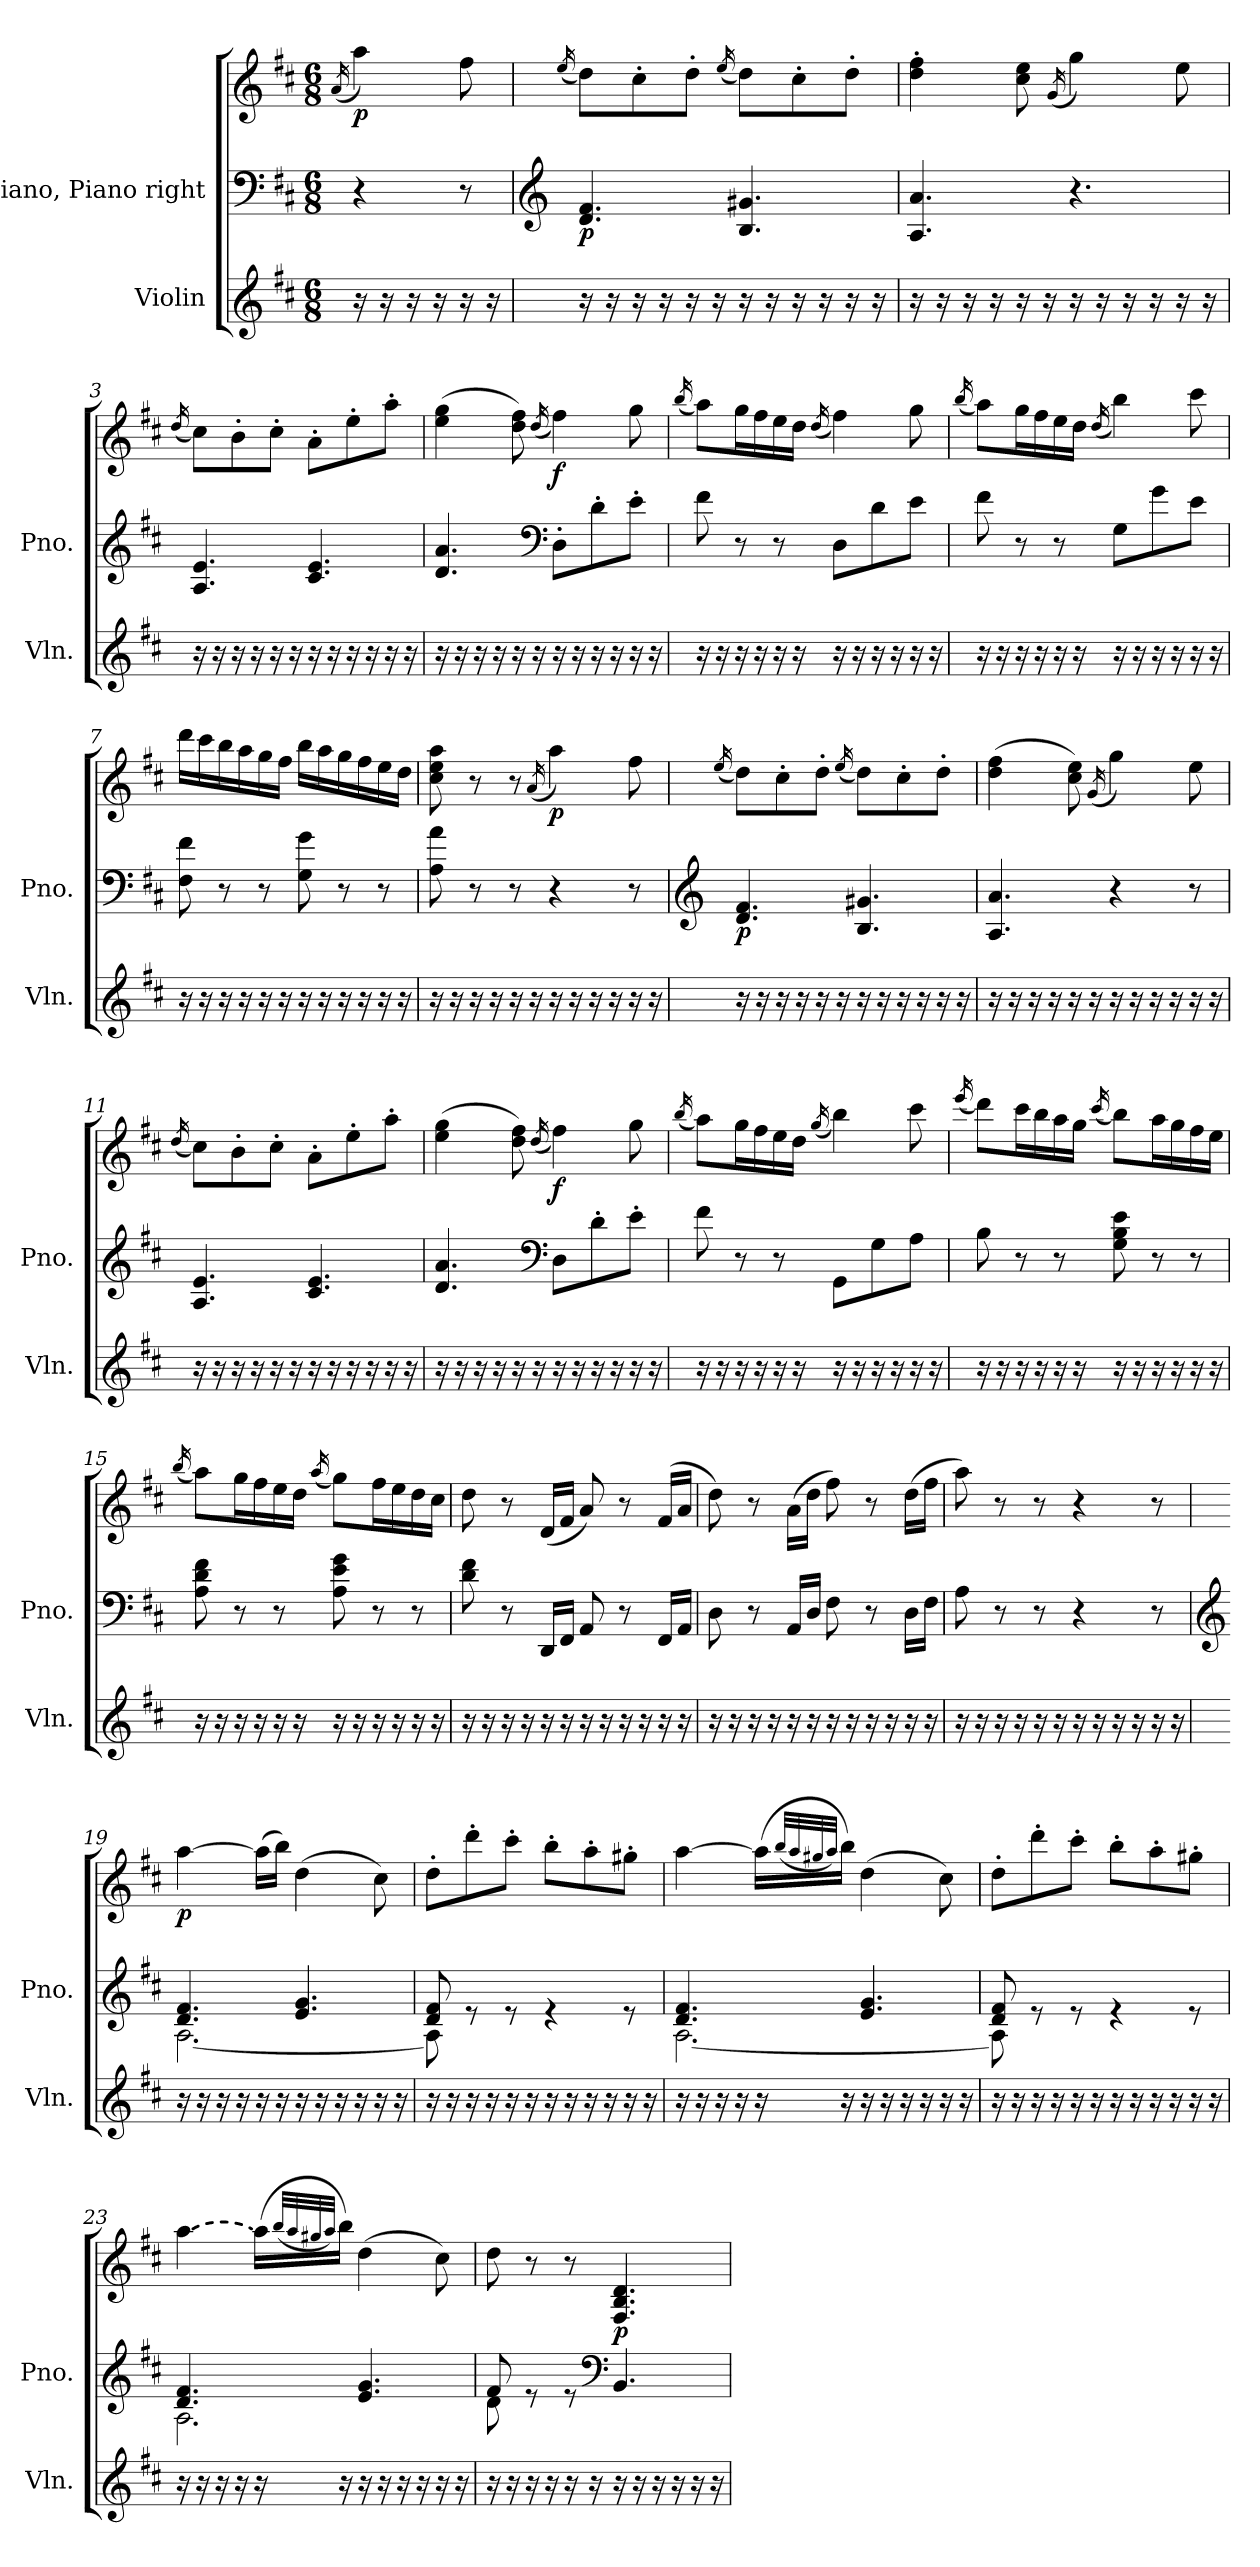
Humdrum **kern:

**kern	**kern	**kern	**dynam
*part2	*part1	*part1	*part1
*staff3	*staff2	*staff1	*staff1/2
*I"Violin	*I"Piano, Piano right	*	*
*I'Vln.	*I'Pno.	*	*
*clefG2	*clefF4	*clefG2	*
*k[f#c#]	*k[f#c#]	*k[f#c#]	*
*M6/8	*M6/8	*M6/8	*
=	=	=	=
.	.	(>16qa/	.
!	!	!	!LO:DY:b
16r	4r	4aa\)	p
16r	.	.	.
16r	.	.	.
16r	.	.	.
16r	8r	8ff#\	.
16r	.	.	.
=1	=1	=1	=1
*	*clefG2	*	*
.	.	(<16qee/	.
!	!	!	!LO:DY:b=2
16r	4.d/ 4.f#/	8dd\L)	p
16r	.	.	.
16r	.	8cc#'\	.
16r	.	.	.
16r	.	8dd'\J	.
16r	.	.	.
.	.	(<16qee/	.
16r	4.B/ 4.g#X/	8dd\L)	.
16r	.	.	.
16r	.	8cc#'\	.
16r	.	.	.
16r	.	8dd'\J	.
16r	.	.	.
=2	=2	=2	=2
16r	4.A/ 4.a/	4dd\' 4ff#\'	.
16r	.	.	.
16r	.	.	.
16r	.	.	.
16r	.	8cc#\ 8ee\	.
16r	.	.	.
.	.	(>16qg/	.
16r	4.r	4gg\)	.
16r	.	.	.
16r	.	.	.
16r	.	.	.
16r	.	8ee\	.
16r	.	.	.
!!LO:LB:g=z
=3	=3	=3	=3
.	.	(<16qdd/	.
16r	4.A/ 4.e/	8cc#\L)	.
16r	.	.	.
16r	.	8b'\	.
16r	.	.	.
16r	.	8cc#'\J	.
16r	.	.	.
16r	4.c#/ 4.e/	8a'\L	.
16r	.	.	.
16r	.	8ee'\	.
16r	.	.	.
16r	.	8aa'\J	.
16r	.	.	.
=4	=4	=4	=4
16r	4.d/ 4.a/	(>4ee\ 4gg\	.
16r	.	.	.
16r	.	.	.
16r	.	.	.
16r	.	8dd\ 8ff#\)	.
16r	.	.	.
*	*clefF4	*	*
.	.	(<16qdd/	.
!	!	!	!LO:DY:b
16r	8D'\L	4ff#\)	f
16r	.	.	.
16r	8d'\	.	.
16r	.	.	.
16r	8e'\J	8gg\	.
16r	.	.	.
=5	=5	=5	=5
.	.	(<16qbb/	.
16r	8f#\	8aa\L)	.
16r	.	.	.
16r	8r	16gg\L	.
16r	.	16ff#\	.
16r	8r	16ee\	.
16r	.	16dd\JJ	.
.	.	(<16qdd/	.
16r	8D\L	4ff#\)	.
16r	.	.	.
16r	8d\	.	.
16r	.	.	.
16r	8e\J	8gg\	.
16r	.	.	.
!!LO:LB:g=z
=6	=6	=6	=6
.	.	(<16qbb/	.
16r	8f#\	8aa\L)	.
16r	.	.	.
16r	8r	16gg\L	.
16r	.	16ff#\	.
16r	8r	16ee\	.
16r	.	16dd\JJ	.
.	.	(>16qdd/	.
16r	8G\L	4bb\)	.
16r	.	.	.
16r	8g\	.	.
16r	.	.	.
16r	8e\J	8ccc#\	.
16r	.	.	.
=7	=7	=7	=7
16r	8F#\ 8f#\	16ddd\LL	.
16r	.	16ccc#\	.
16r	8r	16bb\	.
16r	.	16aa\	.
16r	8r	16gg\	.
16r	.	16ff#\JJ	.
16r	8G\ 8g\	16bb\LL	.
16r	.	16aa\	.
16r	8r	16gg\	.
16r	.	16ff#\	.
16r	8r	16ee\	.
16r	.	16dd\JJ	.
=8	=8	=8	=8
16r	8A\ 8a\	8cc#\ 8ee\ 8aa\	.
16r	.	.	.
16r	8r	8r	.
16r	.	.	.
16r	8r	8r	.
16r	.	.	.
.	.	(>16qa/	.
!	!	!	!LO:DY:b
16r	4r	4aa\)	p
16r	.	.	.
16r	.	.	.
16r	.	.	.
16r	8r	8ff#\	.
16r	.	.	.
!!LO:PB:g=z
=9	=9	=9	=9
*	*clefG2	*	*
.	.	(<16qee/	.
!	!	!	!LO:DY:b=2
16r	4.d/ 4.f#/	8dd\L)	p
16r	.	.	.
16r	.	8cc#'\	.
16r	.	.	.
16r	.	8dd'\J	.
16r	.	.	.
.	.	(<16qee/	.
16r	4.B/ 4.g#X/	8dd\L)	.
16r	.	.	.
16r	.	8cc#'\	.
16r	.	.	.
16r	.	8dd'\J	.
16r	.	.	.
=10	=10	=10	=10
16r	4.A/ 4.a/	(>4dd\ 4ff#\	.
16r	.	.	.
16r	.	.	.
16r	.	.	.
16r	.	8cc#\ 8ee\)	.
16r	.	.	.
.	.	(>16qg/	.
16r	4r	4gg\)	.
16r	.	.	.
16r	.	.	.
16r	.	.	.
16r	8r	8ee\	.
16r	.	.	.
=11	=11	=11	=11
.	.	(<16qdd/	.
16r	4.A/ 4.e/	8cc#\L)	.
16r	.	.	.
16r	.	8b'\	.
16r	.	.	.
16r	.	8cc#'\J	.
16r	.	.	.
16r	4.c#/ 4.e/	8a'\L	.
16r	.	.	.
16r	.	8ee'\	.
16r	.	.	.
16r	.	8aa'\J	.
16r	.	.	.
!!LO:LB:g=z
=12	=12	=12	=12
16r	4.d/ 4.a/	(>4ee\ 4gg\	.
16r	.	.	.
16r	.	.	.
16r	.	.	.
16r	.	8dd\ 8ff#\)	.
16r	.	.	.
*	*clefF4	*	*
.	.	(<16qdd/	.
!	!	!	!LO:DY:b
16r	8D\L	4ff#\)	f
16r	.	.	.
16r	8d'\	.	.
16r	.	.	.
16r	8e'\J	8gg\	.
16r	.	.	.
=13	=13	=13	=13
.	.	(<16qbb/	.
16r	8f#\	8aa\L)	.
16r	.	.	.
16r	8r	16gg\L	.
16r	.	16ff#\	.
16r	8r	16ee\	.
16r	.	16dd\JJ	.
.	.	(<16qgg/	.
16r	8GG\L	4bb\)	.
16r	.	.	.
16r	8G\	.	.
16r	.	.	.
16r	8A\J	8ccc#\	.
16r	.	.	.
=14	=14	=14	=14
.	.	(<16qeee/	.
16r	8B\	8ddd\L)	.
16r	.	.	.
16r	8r	16ccc#\L	.
16r	.	16bb\	.
16r	8r	16aa\	.
16r	.	16gg\JJ	.
.	.	(<16qccc#/	.
16r	8G\ 8B\ 8e\	8bb\L)	.
16r	.	.	.
16r	8r	16aa\L	.
16r	.	16gg\	.
16r	8r	16ff#\	.
16r	.	16ee\JJ	.
!!LO:LB:g=z
=15	=15	=15	=15
.	.	(<16qbb/	.
16r	8A\ 8d\ 8f#\	8aa\L)	.
16r	.	.	.
16r	8r	16gg\L	.
16r	.	16ff#\	.
16r	8r	16ee\	.
16r	.	16dd\JJ	.
.	.	(<16qaa/	.
16r	8A\ 8e\ 8g\	8gg\L)	.
16r	.	.	.
16r	8r	16ff#\L	.
16r	.	16ee\	.
16r	8r	16dd\	.
16r	.	16cc#\JJ	.
=16	=16	=16	=16
16r	8d\ 8f#\	8dd\	.
16r	.	.	.
16r	8r	8r	.
16r	.	.	.
16r	16DD/LL	(<16d/LL	.
16r	16FF#/JJ	16f#/JJ	.
16r	8AA/	8a/)	.
16r	.	.	.
16r	8r	8r	.
16r	.	.	.
16r	16FF#/LL	(>16f#/LL	.
16r	16AA/JJ	16a/JJ	.
=17	=17	=17	=17
16r	8D\	8dd\)	.
16r	.	.	.
16r	8r	8r	.
16r	.	.	.
16r	16AA/LL	(>16a\LL	.
16r	16D/JJ	16dd\JJ	.
16r	8F#\	8ff#\)	.
16r	.	.	.
16r	8r	8r	.
16r	.	.	.
16r	16D\LL	(>16dd\LL	.
16r	16F#\JJ	16ff#\JJ	.
!!LO:PB:g=z
=18	=18	=18	=18
16r	8A\	8aa\)	.
16r	.	.	.
16r	8r	8r	.
16r	.	.	.
16r	8r	8r	.
16r	.	.	.
16r	4r	4r	.
16r	.	.	.
16r	.	.	.
16r	.	.	.
16r	8r	8r	.
16r	.	.	.
=19	=19	=19	=19
*	*clefG2	*	*
*	*^	*	*
!	!	!	!	!LO:DY:b
16r	4.d/ 4.f#/	[2.A\	[4aa\	p
16r	.	.	.	.
16r	.	.	.	.
16r	.	.	.	.
16r	.	.	(>16aa\LL]	.
16r	.	.	16bb\JJ)	.
16r	4.e/ 4.g/	.	(>4dd\	.
16r	.	.	.	.
16r	.	.	.	.
16r	.	.	.	.
16r	.	.	8cc#\)	.
16r	.	.	.	.
=20	=20	=20	=20	=20
16r	8d/ 8f#/	8A\]	8dd'\L	.
16r	.	.	.	.
16r	8re	2ryy	8ddd'\	.
16r	.	.	.	.
16r	8re	.	8ccc#'\J	.
16r	.	.	.	.
16r	4re	.	8bb'\L	.
16r	.	.	.	.
16r	.	.	8aa'\	.
16r	.	.	.	.
16r	8re	8ryy	8gg#X'\J	.
16r	.	.	.	.
!!LO:LB:g=z
=21	=21	=21	=21	=21
16r	4.d/ 4.f#/	[2.A\	[4aa\	.
16r	.	.	.	.
16r	.	.	.	.
16r	.	.	.	.
16r	.	.	(>16aa\LL]	.
.	.	.	(<32qbb/LLL	.
.	.	.	32qaa/	.
.	.	.	32qgg#X/	.
.	.	.	32qaa/JJJ)	.
16r	.	.	16bb\JJ)	.
16r	4.e/ 4.g/	.	(>4dd\	.
16r	.	.	.	.
16r	.	.	.	.
16r	.	.	.	.
16r	.	.	8cc#\)	.
16r	.	.	.	.
=22	=22	=22	=22	=22
16r	8d/ 8f#/	8A\]	8dd'\L	.
16r	.	.	.	.
16r	8re	2ryy	8ddd'\	.
16r	.	.	.	.
16r	8re	.	8ccc#'\J	.
16r	.	.	.	.
16r	4re	.	8bb'\L	.
16r	.	.	.	.
16r	.	.	8aa'\	.
16r	.	.	.	.
16r	8re	8ryy	8gg#X'\J	.
16r	.	.	.	.
=23	=23	=23	=23	=23
!	!	!	!LO:T:dash	!
16r	4.d/ 4.f#/	2.A\	[4aa\	.
16r	.	.	.	.
16r	.	.	.	.
16r	.	.	.	.
16r	.	.	(>16aa\LL]	.
.	.	.	(<32qbb/LLL	.
.	.	.	32qaa/	.
.	.	.	32qgg#X/	.
.	.	.	32qaa/JJJ)	.
16r	.	.	16bb\JJ)	.
16r	4.e/ 4.g/	.	(>4dd\	.
16r	.	.	.	.
16r	.	.	.	.
16r	.	.	.	.
16r	.	.	8cc#\)	.
16r	.	.	.	.
!!LO:LB:g=z
=24	=24	=24	=24	=24
16r	8f#/	8d\	8dd\	.
16r	.	.	.	.
16r	8re	2ryy	8r	.
16r	.	.	.	.
16r	8re	.	8r	.
16r	.	.	.	.
*	*clefF4	*	*	*
!	!	!	!	!LO:DY:a=2
16r	4.BB/	.	4.F#/ 4.B/ 4.d/	p
16r	.	.	.	.
16r	.	.	.	.
16r	.	.	.	.
16r	.	8ryy	.	.
16r	.	.	.	.
*	*v	*v	*	*
=	=	=	=
*-	*-	*-	*-
